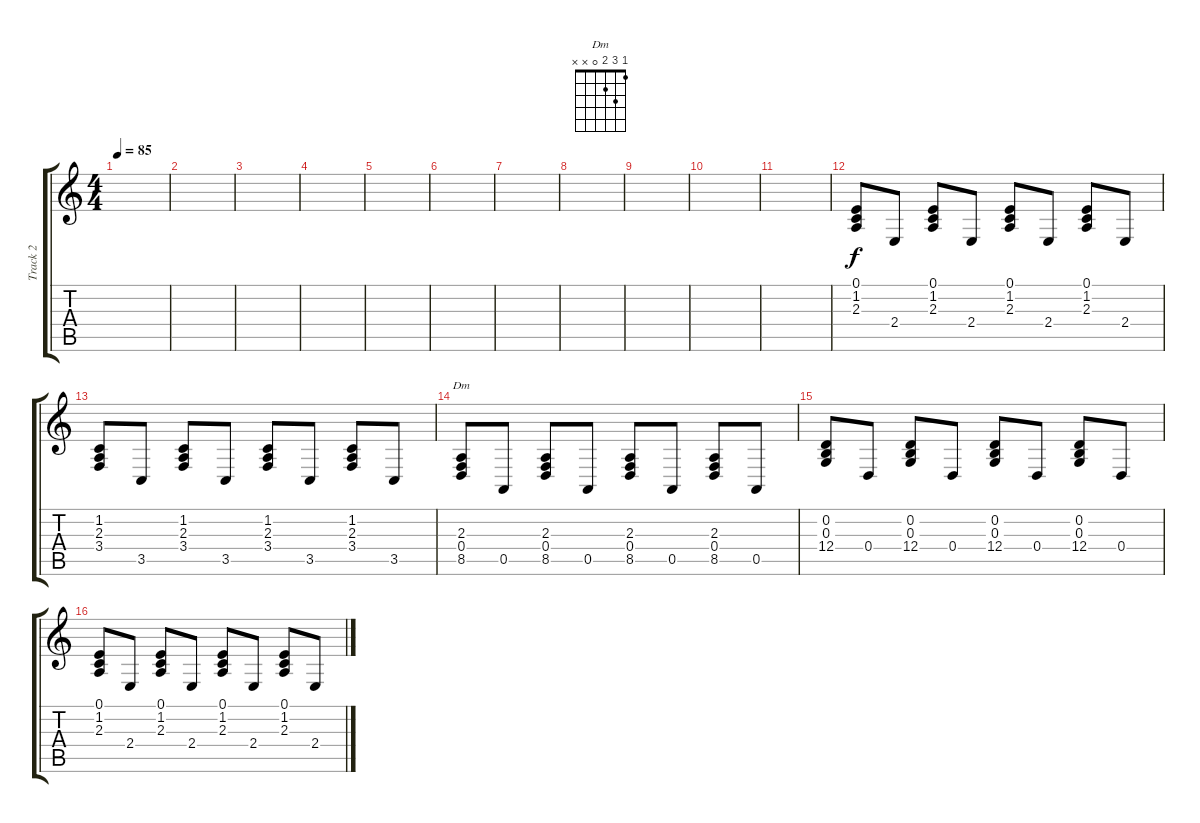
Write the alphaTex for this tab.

\track ("Track 2" "Track 2") {instrument acousticgrandpiano}
\staff {score tabs}
\tuning (E4 B3 G3 D3 A2 E2) {hide}
\chord ("Dm" 1 3 2 0 x x)
\ts (4 4)
\tempo 85
\clef g2
\ks c
|
|
|
|
|
|
|
|
|
|
|
(0.1 1.2 2.3).8 2.4.8 (0.1 1.2 2.3).8 2.4.8 (0.1 1.2 2.3).8 2.4.8 (0.1 1.2 2.3).8 2.4.8 |
(1.2 2.3 3.4).8 3.5.8 (1.2 2.3 3.4).8 3.5.8 (1.2 2.3 3.4).8 3.5.8 (1.2 2.3 3.4).8 3.5.8 |
(2.3 0.4 8.5).8{ch "Dm"} 0.5.8 (2.3 0.4 8.5).8 0.5.8 (2.3 0.4 8.5).8 0.5.8 (2.3 0.4 8.5).8 0.5.8 |
(0.2 0.3 12.4).8 0.4.8 (0.2 0.3 12.4).8 0.4.8 (0.2 0.3 12.4).8 0.4.8 (0.2 0.3 12.4).8 0.4.8 |
(0.1 1.2 2.3).8 2.4.8 (0.1 1.2 2.3).8 2.4.8 (0.1 1.2 2.3).8 2.4.8 (0.1 1.2 2.3).8 2.4.8
